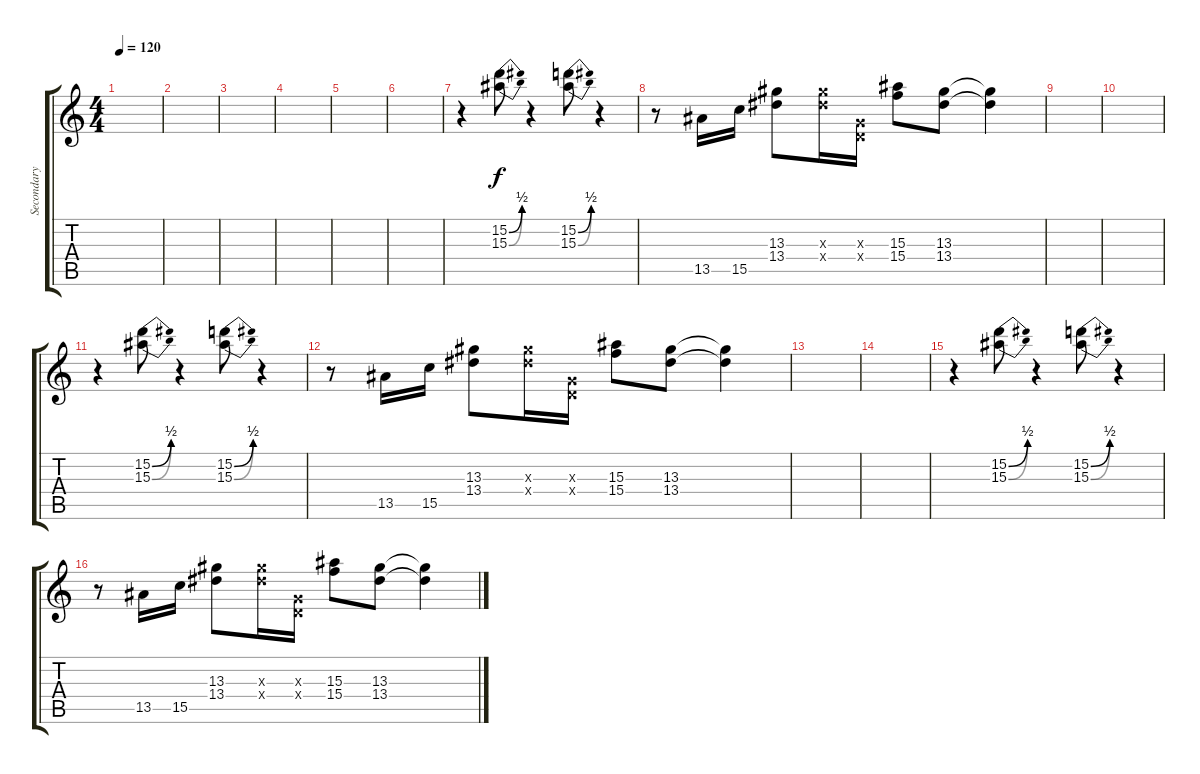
\track ("Secondary" "Secondary") {instrument distortionguitar}
\staff {score tabs}
\tuning (E4 B3 G3 D3 A2 E2) {hide}
\ts (4 4)
\tempo 120
\clef g2
\ks c
|
|
|
|
|
|
r.4 (15.2{be (bend 0 0 60 2)} 15.3{be (bend 0 0 60 2)}).8 r.4 (15.2{be (bend 0 0 60 2)} 15.3{be (bend 0 0 60 2)}).8 r.4 |
r.8 13.5.16 15.5.16 (13.3 13.4).8 (13.3{x} 13.4{x}).16 (0.3{x} 0.4{x}).16 (15.3 15.4).8 (13.3 13.4).8 (13.3{t} 13.4{t}).4 |
|
|
r.4 (15.2{be (bend 0 0 60 2)} 15.3{be (bend 0 0 60 2)}).8 r.4 (15.2{be (bend 0 0 60 2)} 15.3{be (bend 0 0 60 2)}).8 r.4 |
r.8 13.5.16 15.5.16 (13.3 13.4).8 (13.3{x} 13.4{x}).16 (0.3{x} 0.4{x}).16 (15.3 15.4).8 (13.3 13.4).8 (13.3{t} 13.4{t}).4 |
|
|
r.4 (15.2{be (bend 0 0 60 2)} 15.3{be (bend 0 0 60 2)}).8 r.4 (15.2{be (bend 0 0 60 2)} 15.3{be (bend 0 0 60 2)}).8 r.4 |
r.8 13.5.16 15.5.16 (13.3 13.4).8 (13.3{x} 13.4{x}).16 (0.3{x} 0.4{x}).16 (15.3 15.4).8 (13.3 13.4).8 (13.3{t} 13.4{t}).4
